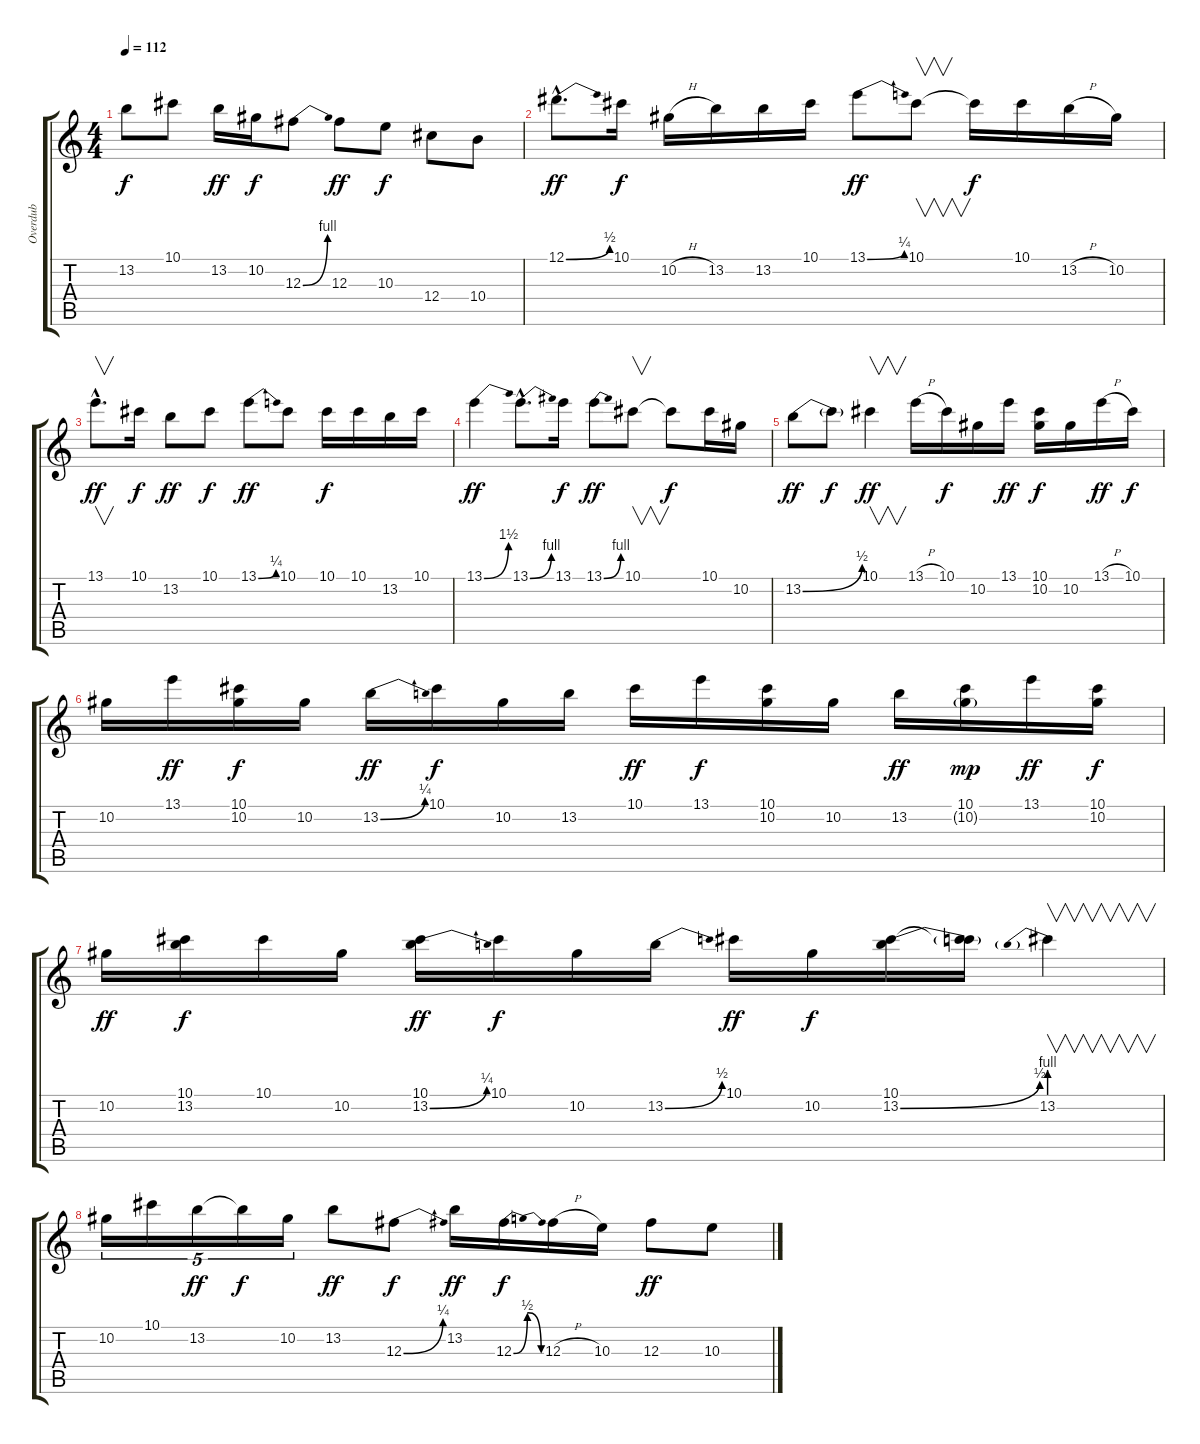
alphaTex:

\track ("Overdub" "Overdub") {instrument fretlessbass}
\staff {score tabs}
\tuning (Eb4 Bb3 Gb3 Db3 Ab2 Eb2) {hide}
\ts (4 4)
\tempo 112
\clef g2
\ks c
13.2{t}.8{dy f} 10.1.8 13.2.16{dy ff} 10.2.16{dy f} 12.3{be (bend 0 0 60 4)}.8 12.3.8{dy ff} 10.3.8{dy f} 12.4.8 10.4.8 |
12.1{be (bend 0 0 60 2) hac}.8{d dy ff} 10.1.16{dy f} 10.2{h}.16 13.2.16 13.2.16 10.1.16 13.1{be (bend 0 0 60 1)}.8{dy ff} 10.1.8{v} 10.1{t}.16{dy f} 10.1.16 13.2{h}.16 10.2.16 |
13.1{hac}.8{v d dy ff} 10.1.16{dy f} 13.2.8{dy ff} 10.1.8{dy f} 13.1{be (bend 0 0 60 1)}.8{dy ff} 10.1.8 10.1.16{dy f} 10.1.16 13.2.16 10.1.16 |
13.1{be (bend 0 0 60 6)}.4{dy ff} 13.1{be (bend 0 0 60 4) hac}.8{d} 13.1.16{dy f} 13.1{be (bend 0 0 60 4)}.8{dy ff} 10.1.8{v} 10.1{t}.8{dy f} 10.1.16 10.2.16 |
13.2{be (bend 0 0 60 2)}.8{dy ff} 13.2{t}.8{dy f} 10.1.4{v dy ff} 13.1{h}.16 10.1.16{dy f} 10.2.16 13.1.16{dy ff} (10.1 10.2).16{dy f} 10.2.16 13.1{h}.16{dy ff} 10.1.16{dy f} |
10.2.16 13.1.16{dy ff} (10.1 10.2).16{dy f} 10.2.16 13.2{be (bend 0 0 60 1)}.16{dy ff} 10.1.16{dy f} 10.2.16 13.2.16 10.1.16{dy ff} 13.1.16{dy f} (10.1 10.2).16 10.2.16 13.2.16{dy ff} (10.1 10.2{g}).16{dy mp} 13.1.16{dy ff} (10.1 10.2).16{dy f} |
10.2.16{dy ff} (10.1 13.2).16{dy f} 10.1.16 10.2.16 (10.1 13.2{be (bend 0 0 60 1)}).16{dy ff} 10.1.16{dy f} 10.2.16 13.2{be (bend 0 0 60 2)}.16 10.1.16{dy ff} 10.2.16{dy f} (10.1 13.2{be (bend 0 0 60 2)}).16 (10.1{t} 13.2{t}).16 13.2{be (prebend 0 4 60 4)}.4{v} |
10.2.16{tu (5 4)} 10.1.16{tu (5 4)} 13.2.16{tu (5 4) dy ff} 13.2{t}.16{tu (5 4) dy f} 10.2.16{tu (5 4)} 13.2.8{dy ff} 12.3{be (bend 0 0 60 1)}.8{dy f} 13.2.16{dy ff} 12.3{be (bendrelease 0 0 15 2 30 2 60 0)}.16{dy f} 12.3{h}.16 10.3.16 12.3.8{dy ff} 10.3.8
